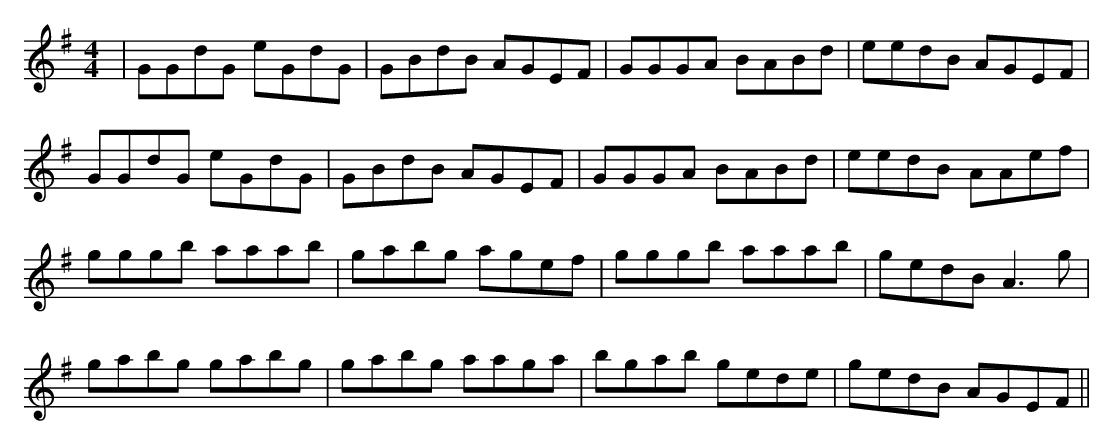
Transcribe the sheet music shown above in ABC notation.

X:1
M:4/4
K:G
|GGdG eGdG|GBdB AGEF|GGGA BABd|eedB AGEF|
GGdG eGdG|GBdB AGEF|GGGA BABd|eedB AAef|
gggb aaab|gabg agef|gggb aaab|gedB A3 g|
gabg gabg|gabg aaga|bgab gede|gedB AGEF||
